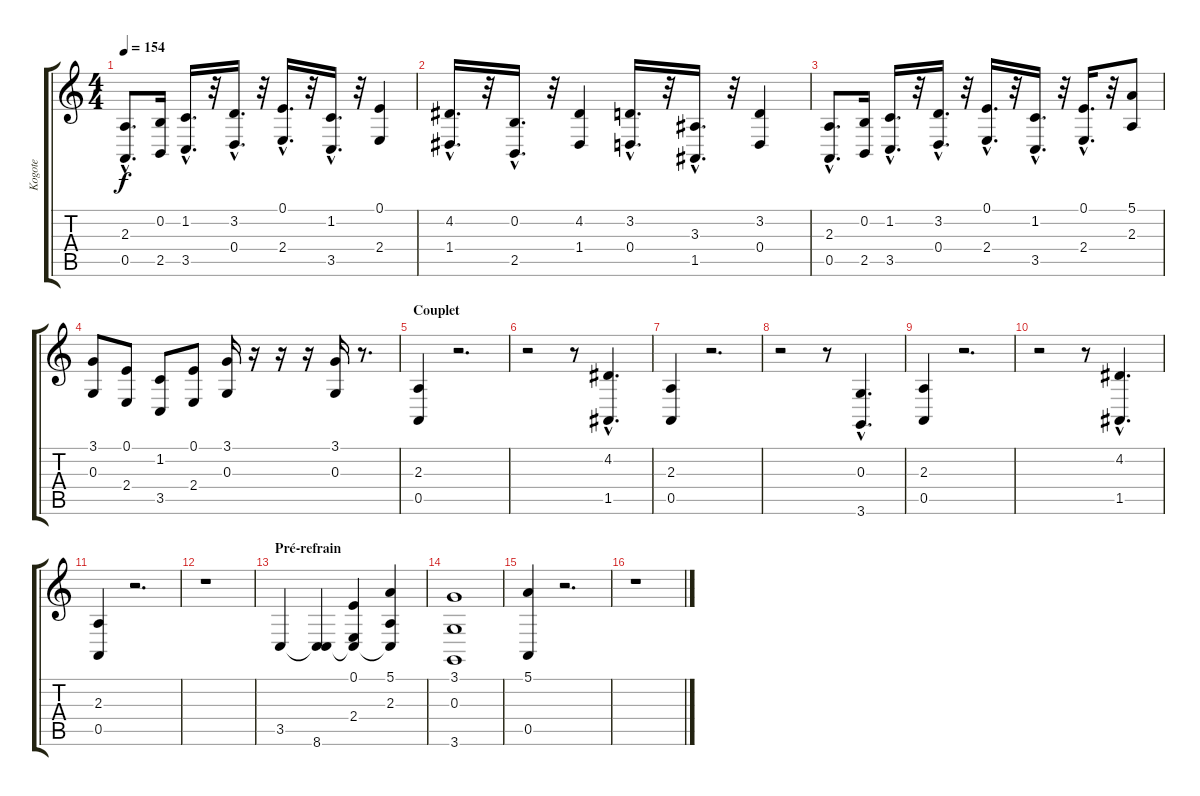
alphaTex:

\track ("Kogote" "Kogote") {instrument brasssection}
\staff {score tabs}
\tuning (E4 B3 G3 D3 A2 E2) {hide}
\ts (4 4)
\tempo 154
\clef g2
\ks c
(2.3{hac} 0.5{hac}).8{d dy f} (0.2 2.5).16 (1.2{hac} 3.5{hac}).16{d} r.32 (3.2{hac} 0.4{hac}).16{d} r.32 (0.1{hac} 2.4{hac}).16{d} r.32 (1.2{hac} 3.5{hac}).16{d} r.32 (0.1 2.4).4 |
(4.2{hac} 1.4{hac}).16{d} r.32 (0.2{hac} 2.5{hac}).16{d} r.32 (4.2 1.4).4 (3.2{hac} 0.4{hac}).16{d} r.32 (3.3{hac} 1.5{hac}).16{d} r.32 (3.2 0.4).4 |
(2.3{hac} 0.5{hac}).8{d} (0.2 2.5).16 (1.2{hac} 3.5{hac}).16{d} r.32 (3.2{hac} 0.4{hac}).16{d} r.32 (0.1{hac} 2.4{hac}).16{d} r.32 (1.2{hac} 3.5{hac}).16{d} r.32 (0.1{hac} 2.4{hac}).16{d} r.32 (5.1 2.3).8 |
(3.1 0.3).8 (0.1 2.4).8 (1.2 3.5).8 (0.1 2.4).8 (3.1 0.3).16 r.16 r.16 r.16 (3.1 0.3).16 r.8{d} |
\section ("" "Couplet")
(2.3 0.5).4 r.2{d} |
r.2 r.8 (4.2{hac} 1.5{hac}).4{d} |
(2.3 0.5).4 r.2{d} |
r.2 r.8 (0.3{hac} 3.6{hac}).4{d} |
(2.3 0.5).4 r.2{d} |
r.2 r.8 (4.2{hac} 1.5{hac}).4{d} |
(2.3 0.5).4 r.2{d} |
r.1 |
\section ("" "Pré-refrain")
3.5.4 (3.5{t} 8.6).4 (0.1 2.4 3.5{t}).4 (5.1 2.3 3.5{t}).4 |
(3.1 0.3 3.6).1 |
(5.1 0.5).4 r.2{d} |
r.1
